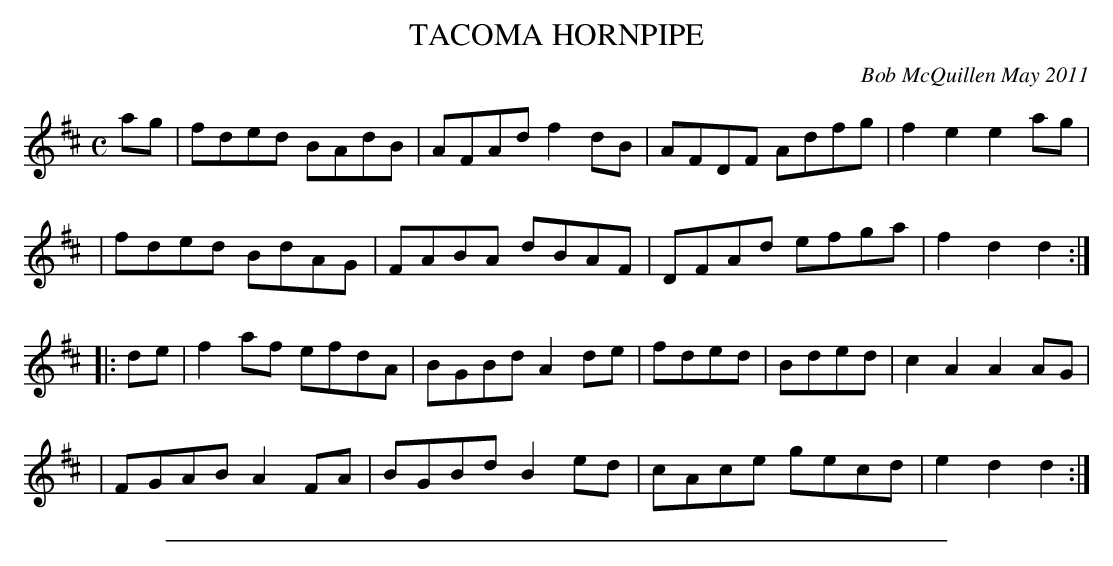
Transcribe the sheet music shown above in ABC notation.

X:1
T: TACOMA HORNPIPE
C: Bob McQuillen May 2011
M: C
L: 1/8
K: D
ag \
| fded BAdB | AFAd f2dB | AFDF Adfg | f2e2 e2ag |
| fded BdAG | FABA dBAF | DFAd efga | f2d2 d2 :|
|: de \
| f2af efdA | BGBd A2de | fded | Bded | c2A2 A2AG |
| FGAB A2FA | BGBd B2ed | cAce gecd | e2d2 d2 :|
